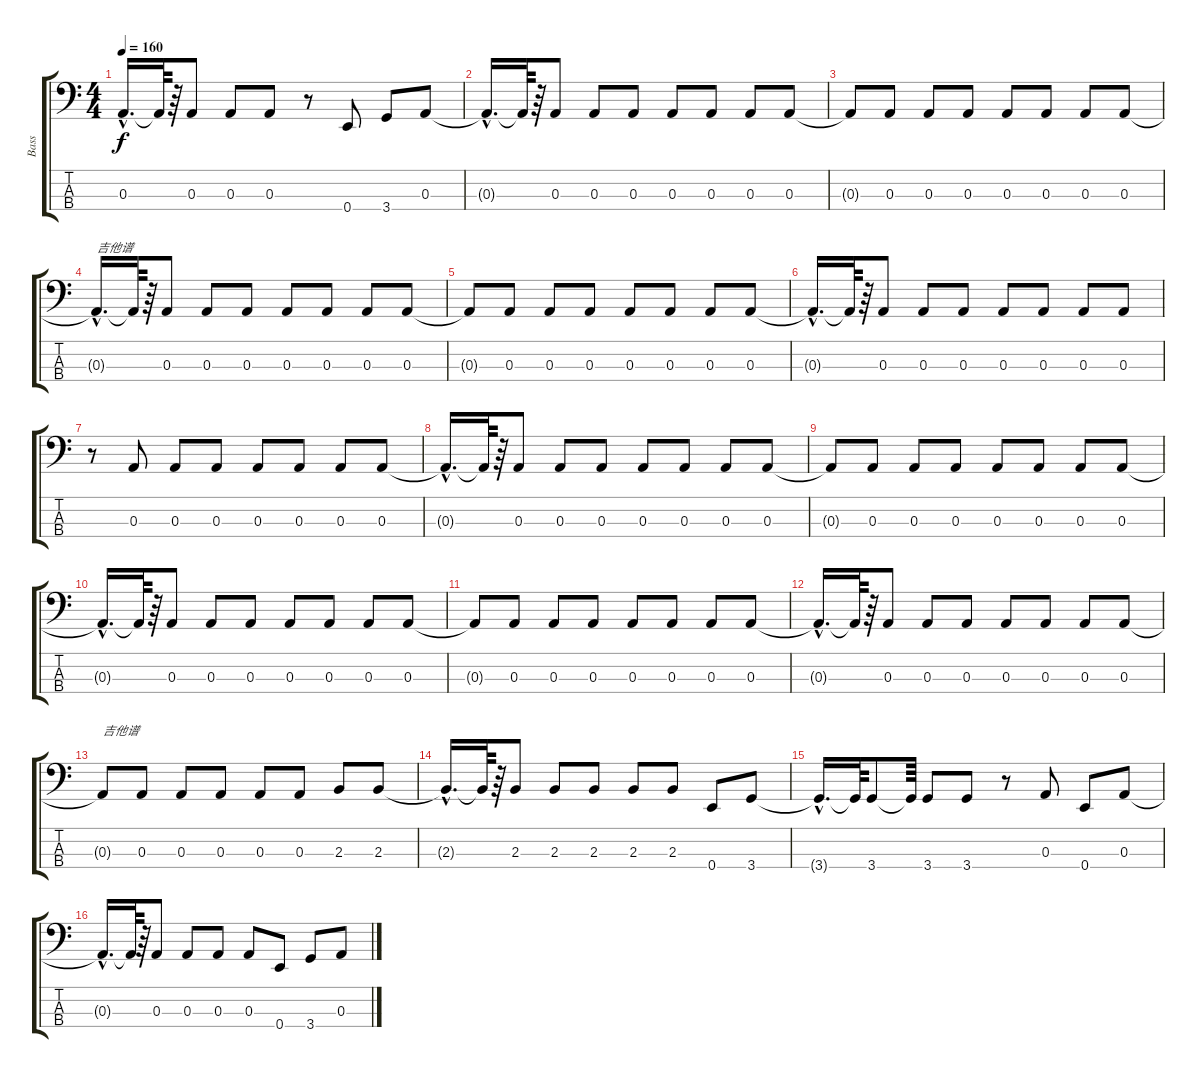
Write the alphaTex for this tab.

\track ("Bass" "Bass") {instrument electricbassfinger}
\staff {score tabs}
\tuning (G2 D2 A1 E1) {hide}
\ts (4 4)
\tempo 160
\clef f4
\ks c
0.3{hac t}.16{d dy f} 0.3{t}.64 r.64 0.3.8 0.3.8 0.3.8 r.8 0.4.8 3.4.8 0.3.8 |
0.3{hac t}.16{d} 0.3{t}.64 r.64 0.3.8 0.3.8 0.3.8 0.3.8 0.3.8 0.3.8 0.3.8 |
0.3{t}.8 0.3.8 0.3.8 0.3.8 0.3.8 0.3.8 0.3.8 0.3.8 |
0.3{hac t}.16{d txt "吉他谱"} 0.3{t}.64 r.64 0.3.8 0.3.8 0.3.8 0.3.8 0.3.8 0.3.8 0.3.8 |
0.3{t}.8 0.3.8 0.3.8 0.3.8 0.3.8 0.3.8 0.3.8 0.3.8 |
0.3{hac t}.16{d} 0.3{t}.64 r.64 0.3.8 0.3.8 0.3.8 0.3.8 0.3.8 0.3.8 0.3.8 |
r.8 0.3.8 0.3.8 0.3.8 0.3.8 0.3.8 0.3.8 0.3.8 |
0.3{hac t}.16{d} 0.3{t}.64 r.64 0.3.8 0.3.8 0.3.8 0.3.8 0.3.8 0.3.8 0.3.8 |
0.3{t}.8 0.3.8 0.3.8 0.3.8 0.3.8 0.3.8 0.3.8 0.3.8 |
0.3{hac t}.16{d} 0.3{t}.64 r.64 0.3.8 0.3.8 0.3.8 0.3.8 0.3.8 0.3.8 0.3.8 |
0.3{t}.8 0.3.8 0.3.8 0.3.8 0.3.8 0.3.8 0.3.8 0.3.8 |
0.3{hac t}.16{d} 0.3{t}.64 r.64 0.3.8 0.3.8 0.3.8 0.3.8 0.3.8 0.3.8 0.3.8 |
0.3{t}.8{txt "吉他谱"} 0.3.8 0.3.8 0.3.8 0.3.8 0.3.8 2.3.8 2.3.8 |
2.3{hac t}.16{d} 2.3{t}.64 r.64 2.3.8 2.3.8 2.3.8 2.3.8 2.3.8 0.4.8 3.4.8 |
3.4{hac t}.16{d} 3.4{t}.64 3.4.8 3.4{t}.64 3.4.8 3.4.8 r.8 0.3.8 0.4.8 0.3.8 |
0.3{hac t}.16{d} 0.3{t}.64 r.64 0.3.8 0.3.8 0.3.8 0.3.8 0.4.8 3.4.8 0.3.8
